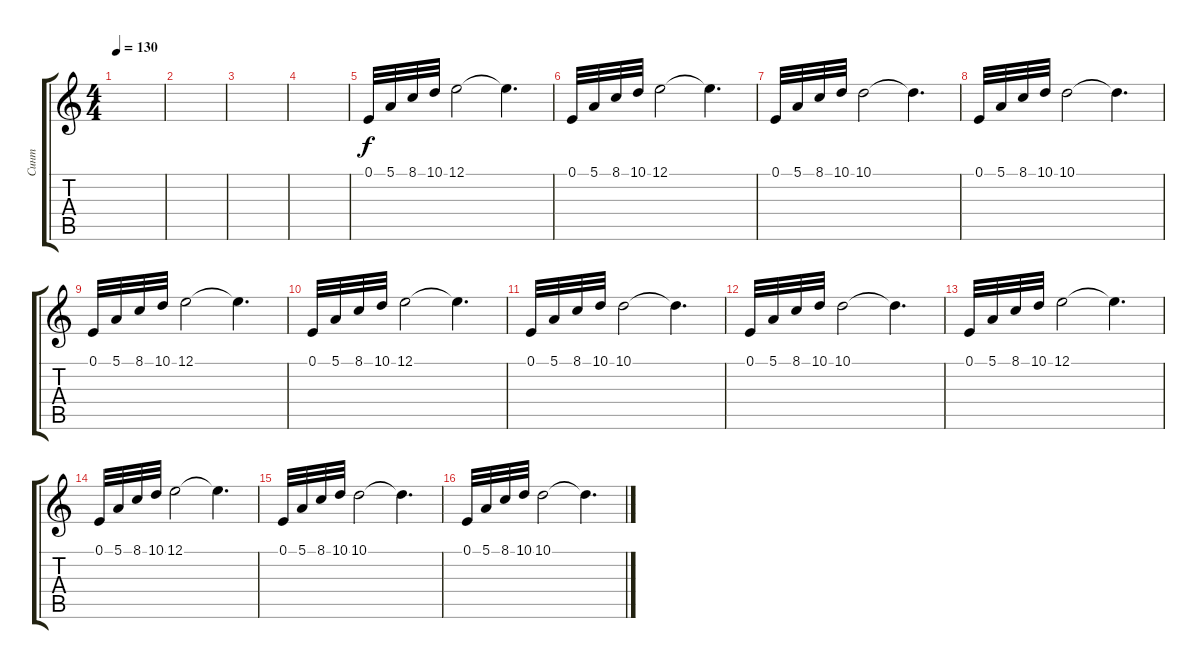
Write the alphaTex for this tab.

\track ("Синт" "Синт") {instrument tremolostrings}
\staff {score tabs}
\tuning (E4 B3 G3 D3 A2 E2) {hide}
\ts (4 4)
\tempo 130
\clef g2
\ks c
|
|
|
|
0.1.32 5.1.32 8.1.32 10.1.32 12.1.2 12.1{t}.4{d} |
0.1.32 5.1.32 8.1.32 10.1.32 12.1.2 12.1{t}.4{d} |
0.1.32 5.1.32 8.1.32 10.1.32 10.1.2 10.1{t}.4{d} |
0.1.32 5.1.32 8.1.32 10.1.32 10.1.2 10.1{t}.4{d} |
0.1.32 5.1.32 8.1.32 10.1.32 12.1.2 12.1{t}.4{d} |
0.1.32 5.1.32 8.1.32 10.1.32 12.1.2 12.1{t}.4{d} |
0.1.32 5.1.32 8.1.32 10.1.32 10.1.2 10.1{t}.4{d} |
0.1.32 5.1.32 8.1.32 10.1.32 10.1.2 10.1{t}.4{d} |
0.1.32 5.1.32 8.1.32 10.1.32 12.1.2 12.1{t}.4{d} |
0.1.32 5.1.32 8.1.32 10.1.32 12.1.2 12.1{t}.4{d} |
0.1.32 5.1.32 8.1.32 10.1.32 10.1.2 10.1{t}.4{d} |
0.1.32 5.1.32 8.1.32 10.1.32 10.1.2 10.1{t}.4{d}
